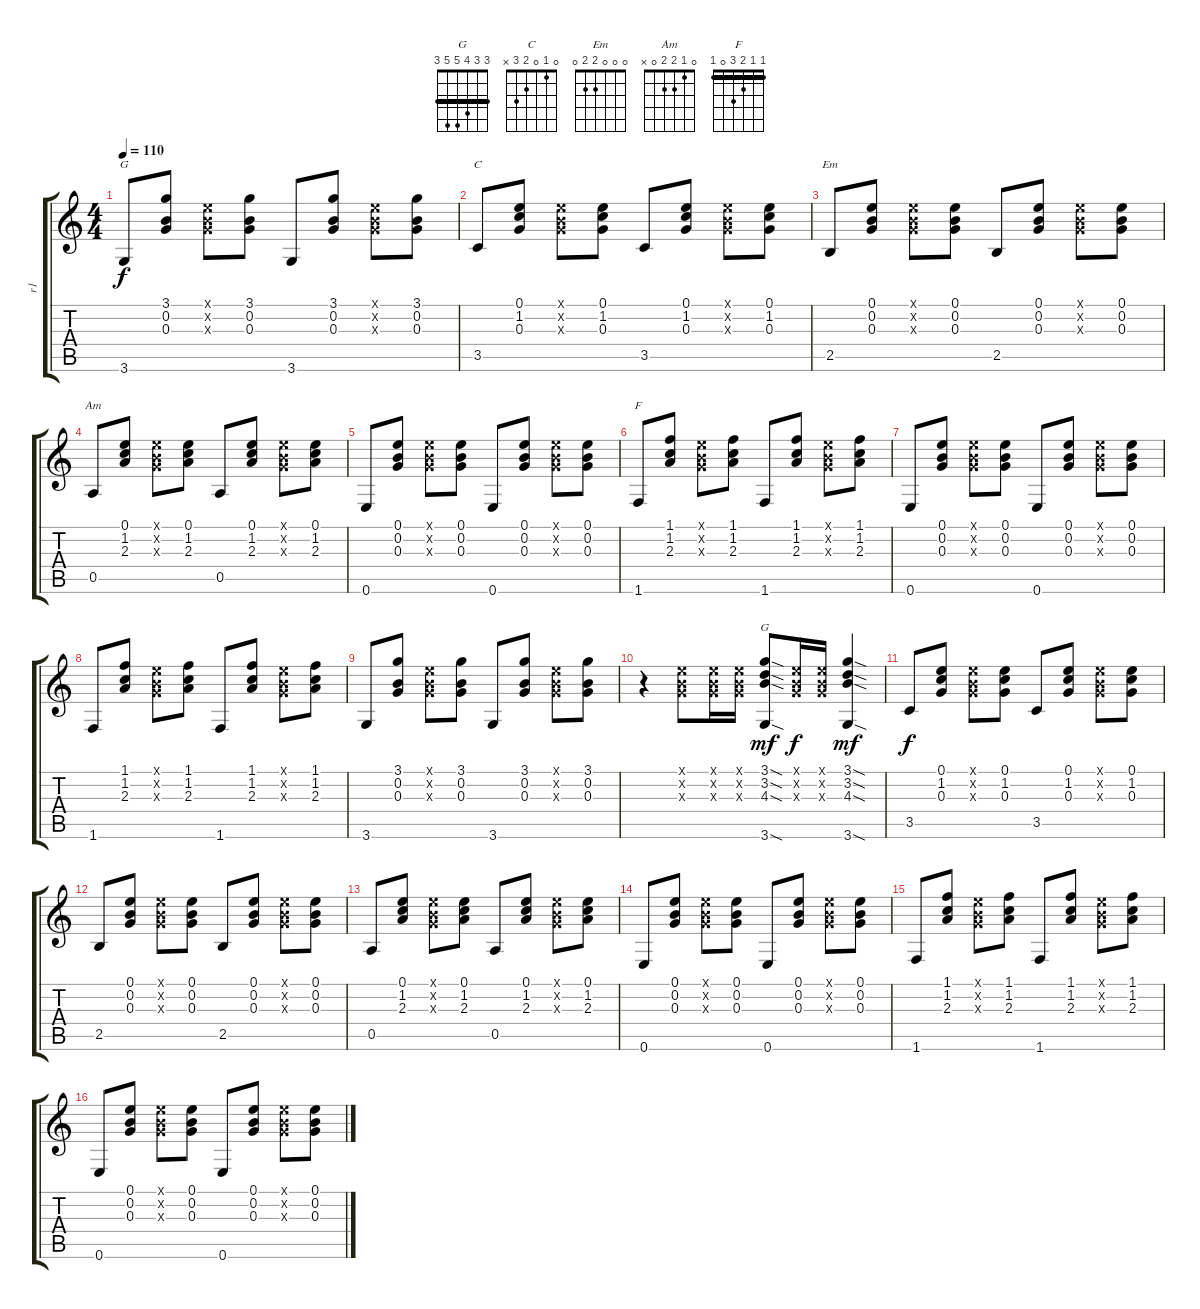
\track ("r1" "r1") {instrument acousticguitarsteel}
\staff {score tabs}
\tuning (E4 B3 G3 D3 A2 E2) {hide}
\chord ("G" 3 0 0 0 2 3)
\chord ("C" 0 1 0 2 3 x)
\chord ("Em" 0 0 0 2 2 0)
\chord ("Am" 0 1 2 2 0 x)
\chord ("F" 1 1 2 3 0 1) {barre 1}
\chord ("G" 3 3 4 5 5 3) {barre 3}
\ts (4 4)
\tempo 110
\clef g2
\ks c
3.6.8{ch "G" dy f} (3.1 0.2 0.3).8 (0.1{x} 0.2{x} 0.3{x}).8 (3.1 0.2 0.3).8 3.6.8 (3.1 0.2 0.3).8 (0.1{x} 0.2{x} 0.3{x}).8 (3.1 0.2 0.3).8 |
3.5.8{ch "C"} (0.1 1.2 0.3).8 (0.1{x} 0.2{x} 0.3{x}).8 (0.1 1.2 0.3).8 3.5.8 (0.1 1.2 0.3).8 (0.1{x} 0.2{x} 0.3{x}).8 (0.1 1.2 0.3).8 |
2.5.8{ch "Em"} (0.1 0.2 0.3).8 (0.1{x} 0.2{x} 0.3{x}).8 (0.1 0.2 0.3).8 2.5.8 (0.1 0.2 0.3).8 (0.1{x} 0.2{x} 0.3{x}).8 (0.1 0.2 0.3).8 |
0.5.8{ch "Am"} (0.1 1.2 2.3).8 (0.1{x} 0.2{x} 0.3{x}).8 (0.1 1.2 2.3).8 0.5.8 (0.1 1.2 2.3).8 (0.1{x} 0.2{x} 0.3{x}).8 (0.1 1.2 2.3).8 |
0.6.8 (0.1 0.2 0.3).8 (0.1{x} 0.2{x} 0.3{x}).8 (0.1 0.2 0.3).8 0.6.8 (0.1 0.2 0.3).8 (0.1{x} 0.2{x} 0.3{x}).8 (0.1 0.2 0.3).8 |
1.6.8{ch "F"} (1.1 1.2 2.3).8 (0.1{x} 0.2{x} 0.3{x}).8 (1.1 1.2 2.3).8 1.6.8 (1.1 1.2 2.3).8 (0.1{x} 0.2{x} 0.3{x}).8 (1.1 1.2 2.3).8 |
0.6.8 (0.1 0.2 0.3).8 (0.1{x} 0.2{x} 0.3{x}).8 (0.1 0.2 0.3).8 0.6.8 (0.1 0.2 0.3).8 (0.1{x} 0.2{x} 0.3{x}).8 (0.1 0.2 0.3).8 |
1.6.8 (1.1 1.2 2.3).8 (0.1{x} 0.2{x} 0.3{x}).8 (1.1 1.2 2.3).8 1.6.8 (1.1 1.2 2.3).8 (0.1{x} 0.2{x} 0.3{x}).8 (1.1 1.2 2.3).8 |
3.6.8 (3.1 0.2 0.3).8 (0.1{x} 0.2{x} 0.3{x}).8 (3.1 0.2 0.3).8 3.6.8 (3.1 0.2 0.3).8 (0.1{x} 0.2{x} 0.3{x}).8 (3.1 0.2 0.3).8 |
r.4 (0.1{x} 0.2{x} 0.3{x}).8 (0.1{x} 0.2{x} 0.3{x}).16 (0.1{x} 0.2{x} 0.3{x}).16 (3.1{sod} 3.2{sod} 4.3{sod} 3.6{sod}).8{ch "G" dy mf} (0.1{x} 0.2{x} 0.3{x}).16{dy f} (0.1{x} 0.2{x} 0.3{x}).16 (3.1{sod} 3.2{sod} 4.3{sod} 3.6{sod}).4{dy mf} |
3.5.8{dy f} (0.1 1.2 0.3).8 (0.1{x} 0.2{x} 0.3{x}).8 (0.1 1.2 0.3).8 3.5.8 (0.1 1.2 0.3).8 (0.1{x} 0.2{x} 0.3{x}).8 (0.1 1.2 0.3).8 |
2.5.8 (0.1 0.2 0.3).8 (0.1{x} 0.2{x} 0.3{x}).8 (0.1 0.2 0.3).8 2.5.8 (0.1 0.2 0.3).8 (0.1{x} 0.2{x} 0.3{x}).8 (0.1 0.2 0.3).8 |
0.5.8 (0.1 1.2 2.3).8 (0.1{x} 0.2{x} 0.3{x}).8 (0.1 1.2 2.3).8 0.5.8 (0.1 1.2 2.3).8 (0.1{x} 0.2{x} 0.3{x}).8 (0.1 1.2 2.3).8 |
0.6.8 (0.1 0.2 0.3).8 (0.1{x} 0.2{x} 0.3{x}).8 (0.1 0.2 0.3).8 0.6.8 (0.1 0.2 0.3).8 (0.1{x} 0.2{x} 0.3{x}).8 (0.1 0.2 0.3).8 |
1.6.8 (1.1 1.2 2.3).8 (0.1{x} 0.2{x} 0.3{x}).8 (1.1 1.2 2.3).8 1.6.8 (1.1 1.2 2.3).8 (0.1{x} 0.2{x} 0.3{x}).8 (1.1 1.2 2.3).8 |
0.6.8 (0.1 0.2 0.3).8 (0.1{x} 0.2{x} 0.3{x}).8 (0.1 0.2 0.3).8 0.6.8 (0.1 0.2 0.3).8 (0.1{x} 0.2{x} 0.3{x}).8 (0.1 0.2 0.3).8
